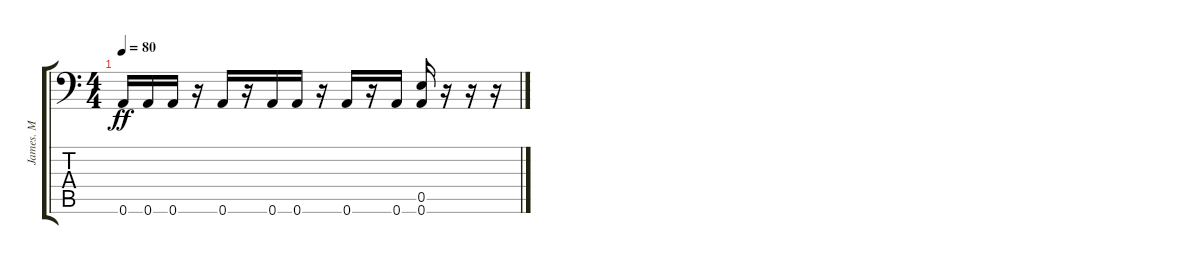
\track ("James. M" "James. M") {instrument distortionguitar}
\staff {score tabs}
\tuning (B3 Gb3 D3 A2 E2 A1) {hide}
\ts (4 4)
\tempo 80
\clef f4
\ks c
0.6.16{dy ff} 0.6.16 0.6.16 r.16 0.6.16 r.16 0.6.16 0.6.16 r.16 0.6.16 r.16 0.6.16 (0.5 0.6).16 r.16 r.16 r.16
